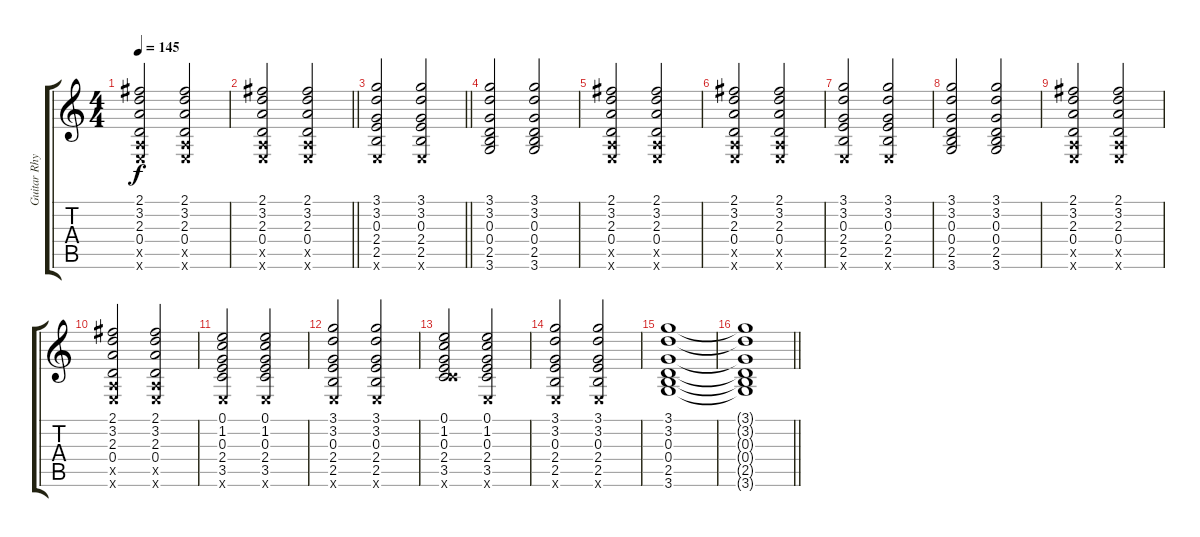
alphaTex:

\track ("Guitar Rhythm" "Guitar Rhy") {instrument acousticguitarsteel}
\staff {score tabs}
\tuning (E4 B3 G3 D3 A2 E2) {hide}
\ts (4 4)
\tempo 145
\clef g2
\ks c
(2.1 3.2 2.3 0.4 0.5{x} 0.6{x}).2{dy f} (2.1 3.2 2.3 0.4 0.5{x} 0.6{x}).2 |
\barLineRight lightlight
(2.1 3.2 2.3 0.4 0.5{x} 0.6{x}).2 (2.1 3.2 2.3 0.4 0.5{x} 0.6{x}).2 |
\barLineRight lightlight
(3.1 3.2 0.3 2.4 2.5 0.6{x}).2 (3.1 3.2 0.3 2.4 2.5 0.6{x}).2 |
(3.1 3.2 0.3 0.4 2.5 3.6).2 (3.1 3.2 0.3 0.4 2.5 3.6).2 |
(2.1 3.2 2.3 0.4 0.5{x} 0.6{x}).2 (2.1 3.2 2.3 0.4 0.5{x} 0.6{x}).2 |
(2.1 3.2 2.3 0.4 0.5{x} 0.6{x}).2 (2.1 3.2 2.3 0.4 0.5{x} 0.6{x}).2 |
(3.1 3.2 0.3 2.4 2.5 0.6{x}).2 (3.1 3.2 0.3 2.4 2.5 0.6{x}).2 |
(3.1 3.2 0.3 0.4 2.5 3.6).2 (3.1 3.2 0.3 0.4 2.5 3.6).2 |
(2.1 3.2 2.3 0.4 0.5{x} 0.6{x}).2 (2.1 3.2 2.3 0.4 0.5{x} 0.6{x}).2 |
(2.1 3.2 2.3 0.4 0.5{x} 0.6{x}).2 (2.1 3.2 2.3 0.4 0.5{x} 0.6{x}).2 |
(0.1 1.2 0.3 2.4 3.5 0.6{x}).2 (0.1 1.2 0.3 2.4 3.5 0.6{x}).2 |
(3.1 3.2 0.3 2.4 2.5 0.6{x}).2 (3.1 3.2 0.3 2.4 2.5 0.6{x}).2 |
(0.1 1.2 0.3 2.4 3.5 8.6{x}).2 (0.1 1.2 0.3 2.4 3.5 0.6{x}).2 |
(3.1 3.2 0.3 2.4 2.5 0.6{x}).2 (3.1 3.2 0.3 2.4 2.5 0.6{x}).2 |
(3.1 3.2 0.3 0.4 2.5 3.6).1 |
\barLineRight lightlight
(3.1{t} 3.2{t} 0.3{t} 0.4{t} 2.5{t} 3.6{t}).1
